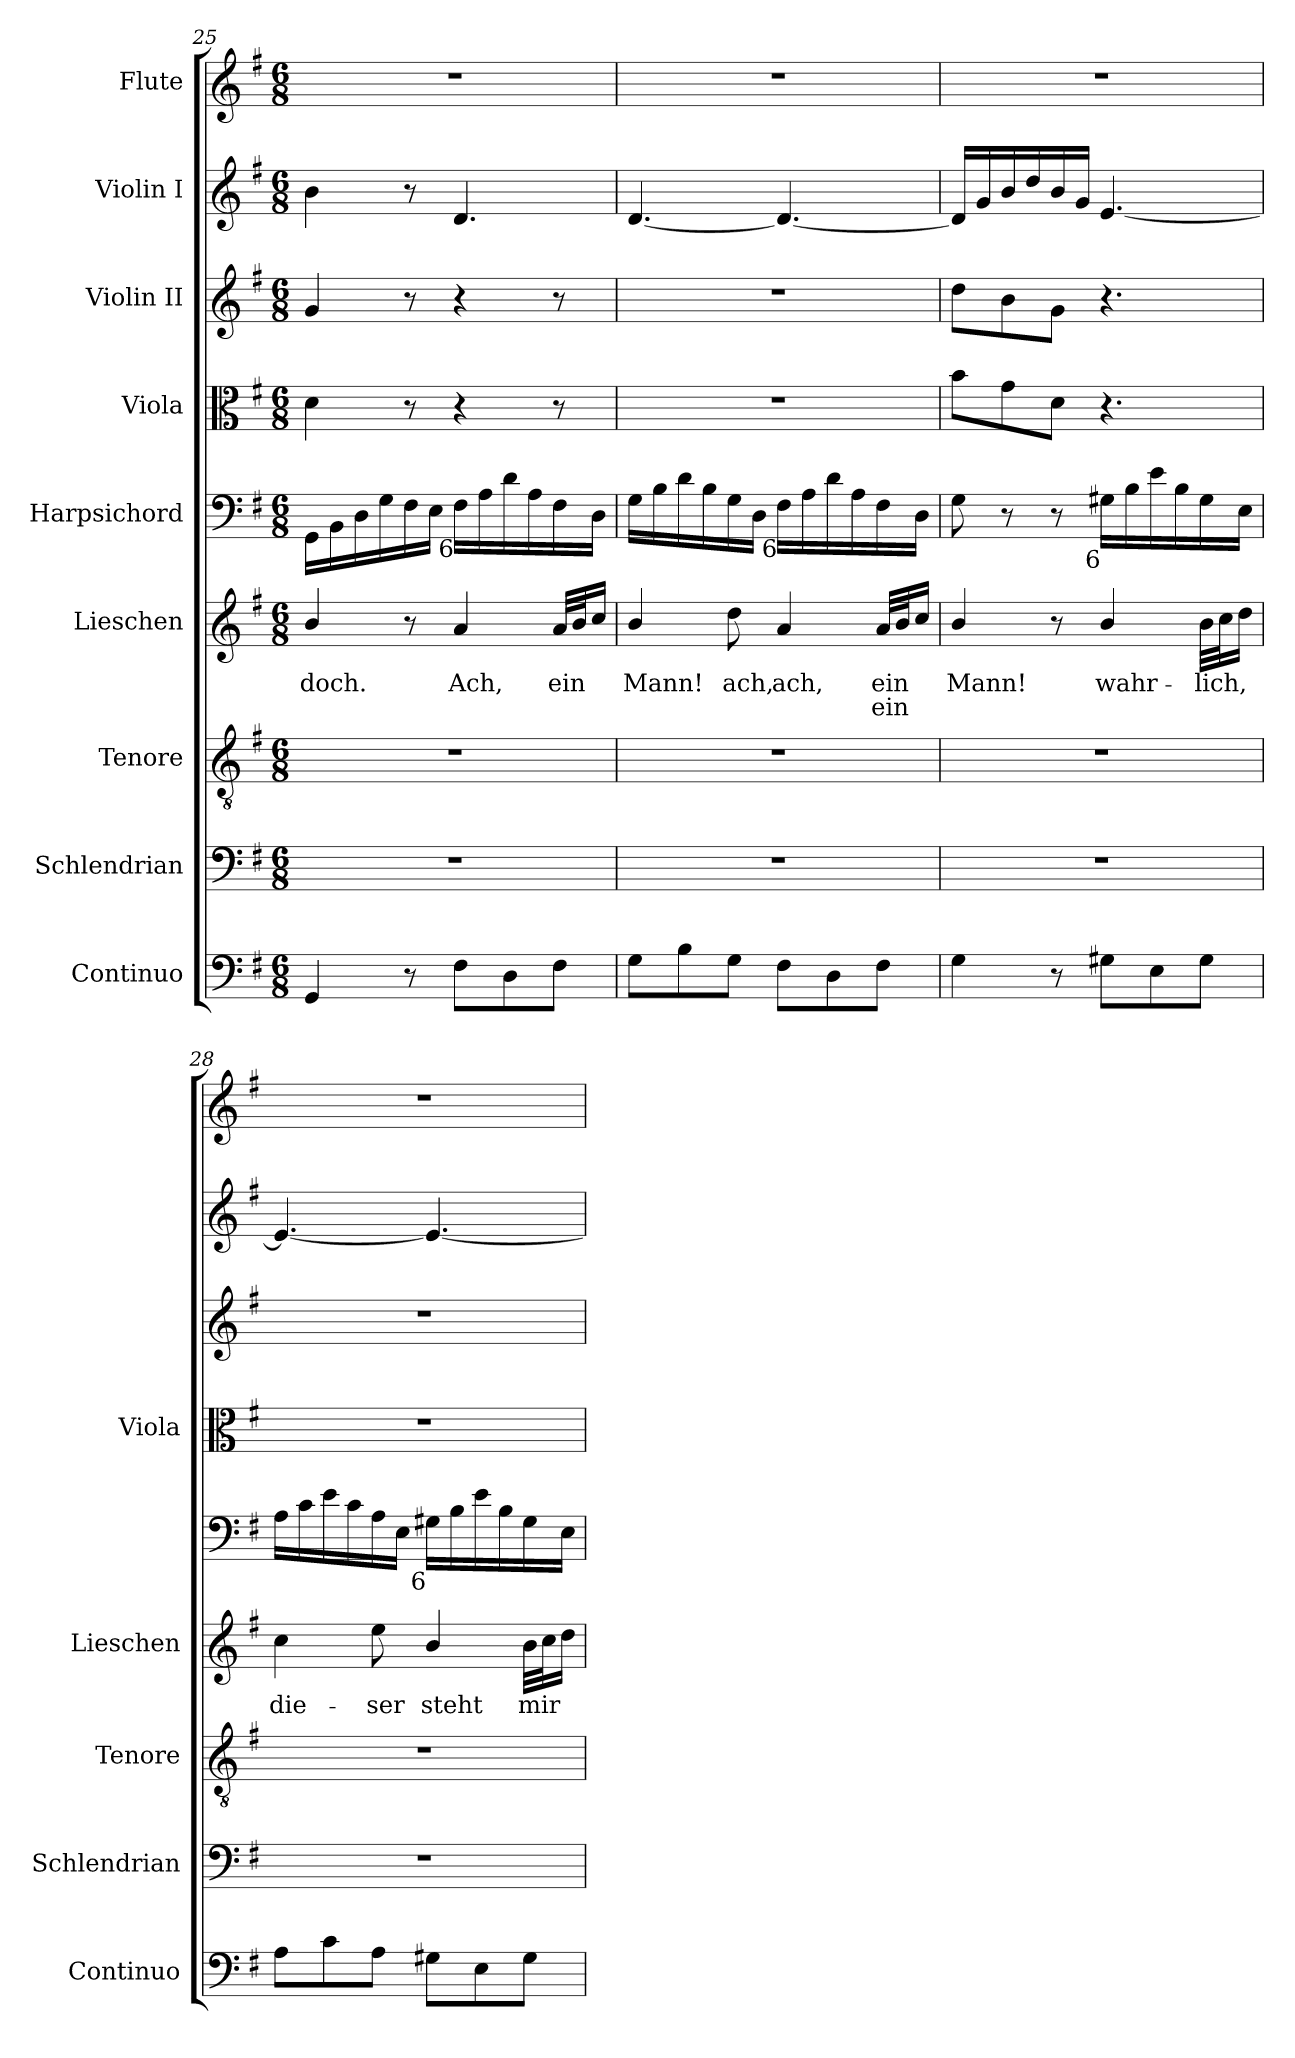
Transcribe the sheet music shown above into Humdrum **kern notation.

**kern	**kern	**kern	**kern	**text	**text	**kern	**kern	**kern	**kern	**kern
*part9	*part8	*part7	*part6	*part6	*part6	*part5	*part4	*part3	*part2	*part1
*staff9	*staff8	*staff7	*staff6	*staff6	*staff6	*staff5	*staff4	*staff3	*staff2	*staff1
*I"Continuo	*I"Schlendrian	*I"Tenore	*I"Lieschen	*	*	*I"Harpsichord	*I"Viola	*I"Violin II	*I"Violin I	*I"Flute
*I'Continuo	*I'Schlendrian	*I'Tenore	*I'Lieschen	*	*	*	*I'Viola	*	*	*
*clefF4	*clefF4	*clefGv2	*clefG2	*	*	*clefF4	*clefC3	*clefG2	*clefG2	*clefG2
*	*	*ITrd7c12	*	*	*	*	*	*	*	*
*k[f#]	*k[f#]	*k[f#]	*k[f#]	*	*	*k[f#]	*k[f#]	*k[f#]	*k[f#]	*k[f#]
*G:	*G:	*G:	*G:	*	*	*G:	*G:	*G:	*G:	*G:
*M6/8	*M6/8	*M6/8	*M6/8	*	*	*M6/8	*M6/8	*M6/8	*M6/8	*M6/8
=25	=25	=25	=25	=25	=25	=25	=25	=25	=25	=25
!	!LO:N:vis=1	!LO:N:vis=1	!	!	!	!	!	!	!	!
!	!	!	!	!LO:LY:b:color=#000000	!	!	!	!	!	!LO:N:vis=1
4GGi/	2.r	2.r	4bi/	doch.	.	16GGi\LL	4di\	4gi/	4bi\	2.r
.	.	.	.	.	.	16BBi\	.	.	.	.
.	.	.	.	.	.	16Di\	.	.	.	.
.	.	.	.	.	.	16Gi\	.	.	.	.
8r	.	.	8r	.	.	16F#i\	8r	8r	8r	.
.	.	.	.	.	.	16Ei\JJ	.	.	.	.
!	!	!	!	!	!	!LO:TX:b:rj:t=6	!	!	!	!
!	!	!	!	!LO:LY:b:color=#000000	!	!	!	!	!	!
8F#i\L	.	.	4ai/	Ach,	.	16F#i\LL	4r	4r	4.di/	.
.	.	.	.	.	.	16Ai\	.	.	.	.
8Di\	.	.	.	.	.	16di\	.	.	.	.
.	.	.	.	.	.	16Ai\	.	.	.	.
!	!	!	!	!LO:LY:b:color=#000000	!	!	!	!	!	!
8F#i\J	.	.	32ai/LLL	ein	.	16F#i\	8r	8r	.	.
.	.	.	32bi/J	.	.	.	.	.	.	.
.	.	.	16cci/JJ	.	.	16Di\JJ	.	.	.	.
=26	=26	=26	=26	=26	=26	=26	=26	=26	=26	=26
!	!LO:N:vis=1	!LO:N:vis=1	!	!	!	!	!	!	!	!
!	!	!	!	!LO:LY:b:color=#000000	!	!	!LO:N:vis=1	!LO:N:vis=1	!	!LO:N:vis=1
8Gi\L	2.r	2.r	4bi/	Mann!	.	16Gi\LL	2.r	2.r	[4.di/	2.r
.	.	.	.	.	.	16Bi\	.	.	.	.
8Bi\	.	.	.	.	.	16di\	.	.	.	.
.	.	.	.	.	.	16Bi\	.	.	.	.
!	!	!	!	!LO:LY:b:color=#000000	!	!	!	!	!	!
8Gi\J	.	.	8ddi\	ach,	.	16Gi\	.	.	.	.
.	.	.	.	.	.	16Di\JJ	.	.	.	.
!	!	!	!	!	!	!LO:TX:b:rj:t=6	!	!	!	!
!	!	!	!	!LO:LY:b:color=#000000	!	!	!	!	!	!
8F#i\L	.	.	4ai/	ach,	.	16F#i\LL	.	.	4.di/_	.
.	.	.	.	.	.	16Ai\	.	.	.	.
8Di\	.	.	.	.	.	16di\	.	.	.	.
.	.	.	.	.	.	16Ai\	.	.	.	.
!	!	!	!	!LO:LY:b:color=#000000	!LO:LY:b:color=#000000	!	!	!	!	!
8F#i\J	.	.	32ai/LLL	ein	ein	16F#i\	.	.	.	.
.	.	.	32bi/J	.	.	.	.	.	.	.
.	.	.	16cci/JJ	.	.	16Di\JJ	.	.	.	.
!!LO:LB:g=z
=27	=27	=27	=27	=27	=27	=27	=27	=27	=27	=27
!	!LO:N:vis=1	!LO:N:vis=1	!	!	!	!	!	!	!	!
!	!	!	!	!LO:LY:b:color=#000000	!	!	!	!	!	!LO:N:vis=1
4Gi\	2.r	2.r	4bi/	Mann!	.	8Gi\	8bi\L	8ddi\L	16di/LL]	2.r
.	.	.	.	.	.	.	.	.	16gi/	.
.	.	.	.	.	.	8r	8gi\	8bi\	16bi/	.
.	.	.	.	.	.	.	.	.	16ddi/	.
8r	.	.	8r	.	.	8r	8di\J	8gi\J	16bi/	.
.	.	.	.	.	.	.	.	.	16gi/JJ	.
!	!	!	!	!	!	!LO:TX:b:rj:t=6	!	!	!	!
!	!	!	!	!LO:LY:b:color=#000000	!	!	!	!	!	!
8G#Xi\L	.	.	4bi/	wahr-	.	16G#Xi\LL	4.r	4.r	[4.ei/	.
.	.	.	.	.	.	16Bi\	.	.	.	.
8Ei\	.	.	.	.	.	16ei\	.	.	.	.
.	.	.	.	.	.	16Bi\	.	.	.	.
!	!	!	!	!LO:LY:b:color=#000000	!	!	!	!	!	!
8G#i\J	.	.	32bi\LLL	-lich,	.	16G#i\	.	.	.	.
.	.	.	32cci\J	.	.	.	.	.	.	.
.	.	.	16ddi\JJ	.	.	16Ei\JJ	.	.	.	.
=28	=28	=28	=28	=28	=28	=28	=28	=28	=28	=28
!	!LO:N:vis=1	!LO:N:vis=1	!	!	!	!	!	!	!	!
!	!	!	!	!LO:LY:b:color=#000000	!	!	!LO:N:vis=1	!LO:N:vis=1	!	!LO:N:vis=1
8Ai\L	2.r	2.r	4cci\	die-	.	16Ai\LL	2.r	2.r	4.ei/_	2.r
.	.	.	.	.	.	16ci\	.	.	.	.
8ci\	.	.	.	.	.	16ei\	.	.	.	.
.	.	.	.	.	.	16ci\	.	.	.	.
!	!	!	!	!LO:LY:b:color=#000000	!	!	!	!	!	!
8Ai\J	.	.	8eei\	-ser	.	16Ai\	.	.	.	.
.	.	.	.	.	.	16Ei\JJ	.	.	.	.
!	!	!	!	!	!	!LO:TX:b:rj:t=6	!	!	!	!
!	!	!	!	!LO:LY:b:color=#000000	!	!	!	!	!	!
8G#Xi\L	.	.	4bi/	steht	.	16G#Xi\LL	.	.	4.ei/_	.
.	.	.	.	.	.	16Bi\	.	.	.	.
8Ei\	.	.	.	.	.	16ei\	.	.	.	.
.	.	.	.	.	.	16Bi\	.	.	.	.
!	!	!	!	!LO:LY:b:color=#000000	!	!	!	!	!	!
8G#i\J	.	.	32bi\LLL	mir	.	16G#i\	.	.	.	.
.	.	.	32cci\J	.	.	.	.	.	.	.
.	.	.	16ddi\JJ	.	.	16Ei\JJ	.	.	.	.
=	=	=	=	=	=	=	=	=	=	=
*-	*-	*-	*-	*-	*-	*-	*-	*-	*-	*-
